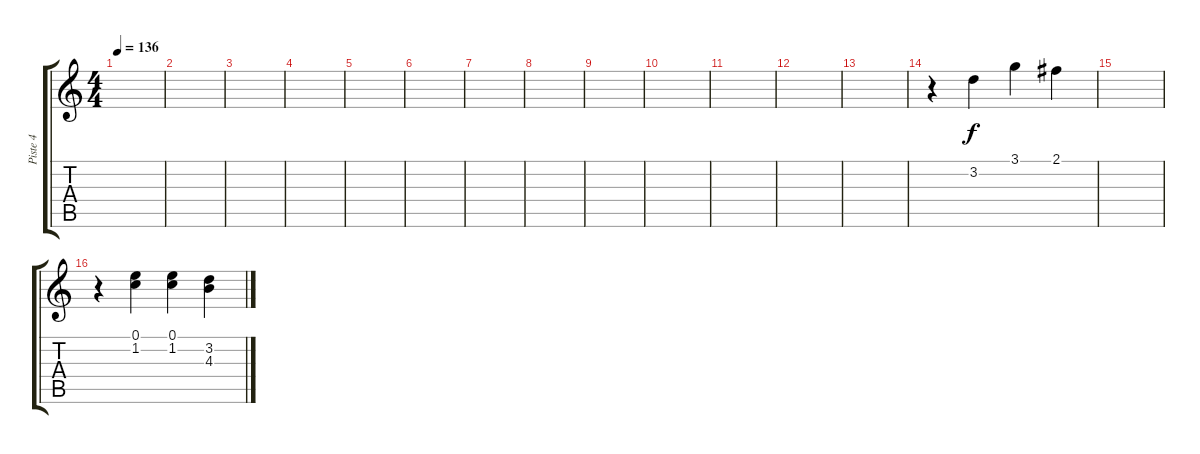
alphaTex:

\track ("Piste 4" "Piste 4") {instrument acousticguitarnylon}
\staff {score tabs}
\tuning (E4 B3 G3 D3 A2 E2) {hide}
\ts (4 4)
\tempo 136
\clef g2
\ks c
|
|
|
|
|
|
|
|
|
|
|
|
|
r.4 3.2.4 3.1.4 2.1.4 |
|
r.4 (0.1 1.2).4 (0.1 1.2).4 (3.2 4.3).4
